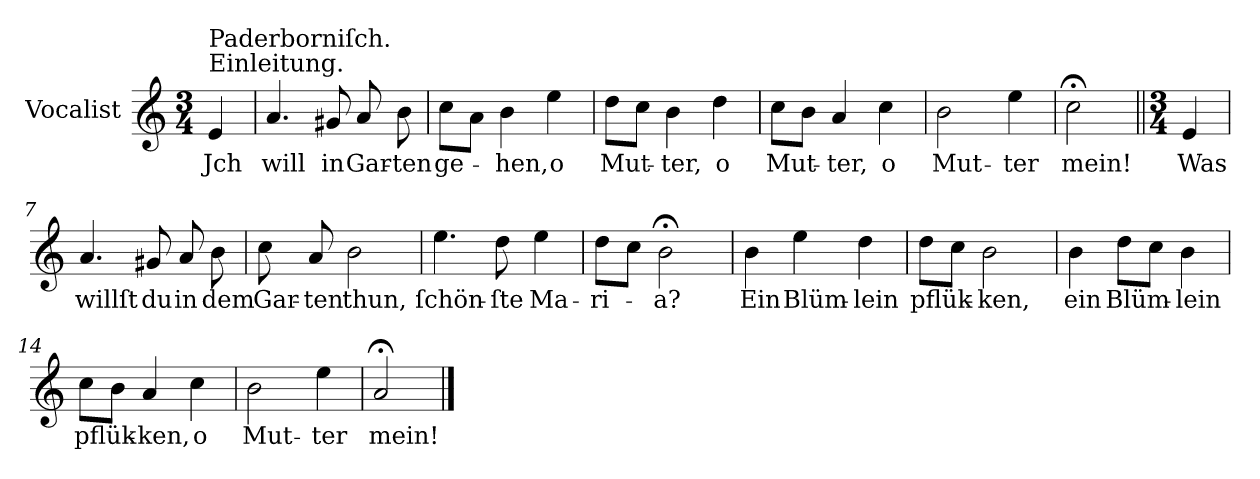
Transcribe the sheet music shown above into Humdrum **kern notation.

**kern	**text
*part1	*part1
*staff1	*staff1
*I"Vocalist	*
*k[]	*
*a:	*
*M3/4	*
=	=
!LO:TX:a:t=Einleitung.	!
!LO:TX:a:t=Paderborniſch.	!
4e	Jch
=1	=1
4.a	will
8g#X	in
8a	Gar-
8b	-ten
=2	=2
8ccL	ge-
8aJ	.
4b	-hen,
4ee	o
=3	=3
8ddL	Mut-
8ccJ	.
4b	-ter,
4dd	o
=4	=4
8ccL	Mut-
8bJ	.
4a	-ter,
4cc	o
=5	=5
2b	Mut-
4ee	-ter
=6	=6
2cc;<	mein!
=||	=||
*M3/4	*
4e	Was
=7	=7
4.a	willſt
8g#X	du
8a	in
8b	dem
=8	=8
8cc	Gar-
8a	-ten
2b	thun,
=9	=9
4.ee	ſchön-
8dd	-ſte
4ee	Ma-
=10	=10
8ddL	-ri-
8ccJ	.
2b;<	-a?
=11	=11
4b	Ein
4ee	Blüm-
4dd	-lein
=12	=12
8ddL	pflük-
8ccJ	.
2b	-ken,
=13	=13
4b	ein
8ddL	Blüm-
8ccJ	.
4b	-lein
=14	=14
8ccL	pflük-
8bJ	.
4a	-ken,
4cc	o
=15	=15
2b	Mut-
4ee	-ter
=16	=16
2a;<	mein!
==	==
*-	*-
